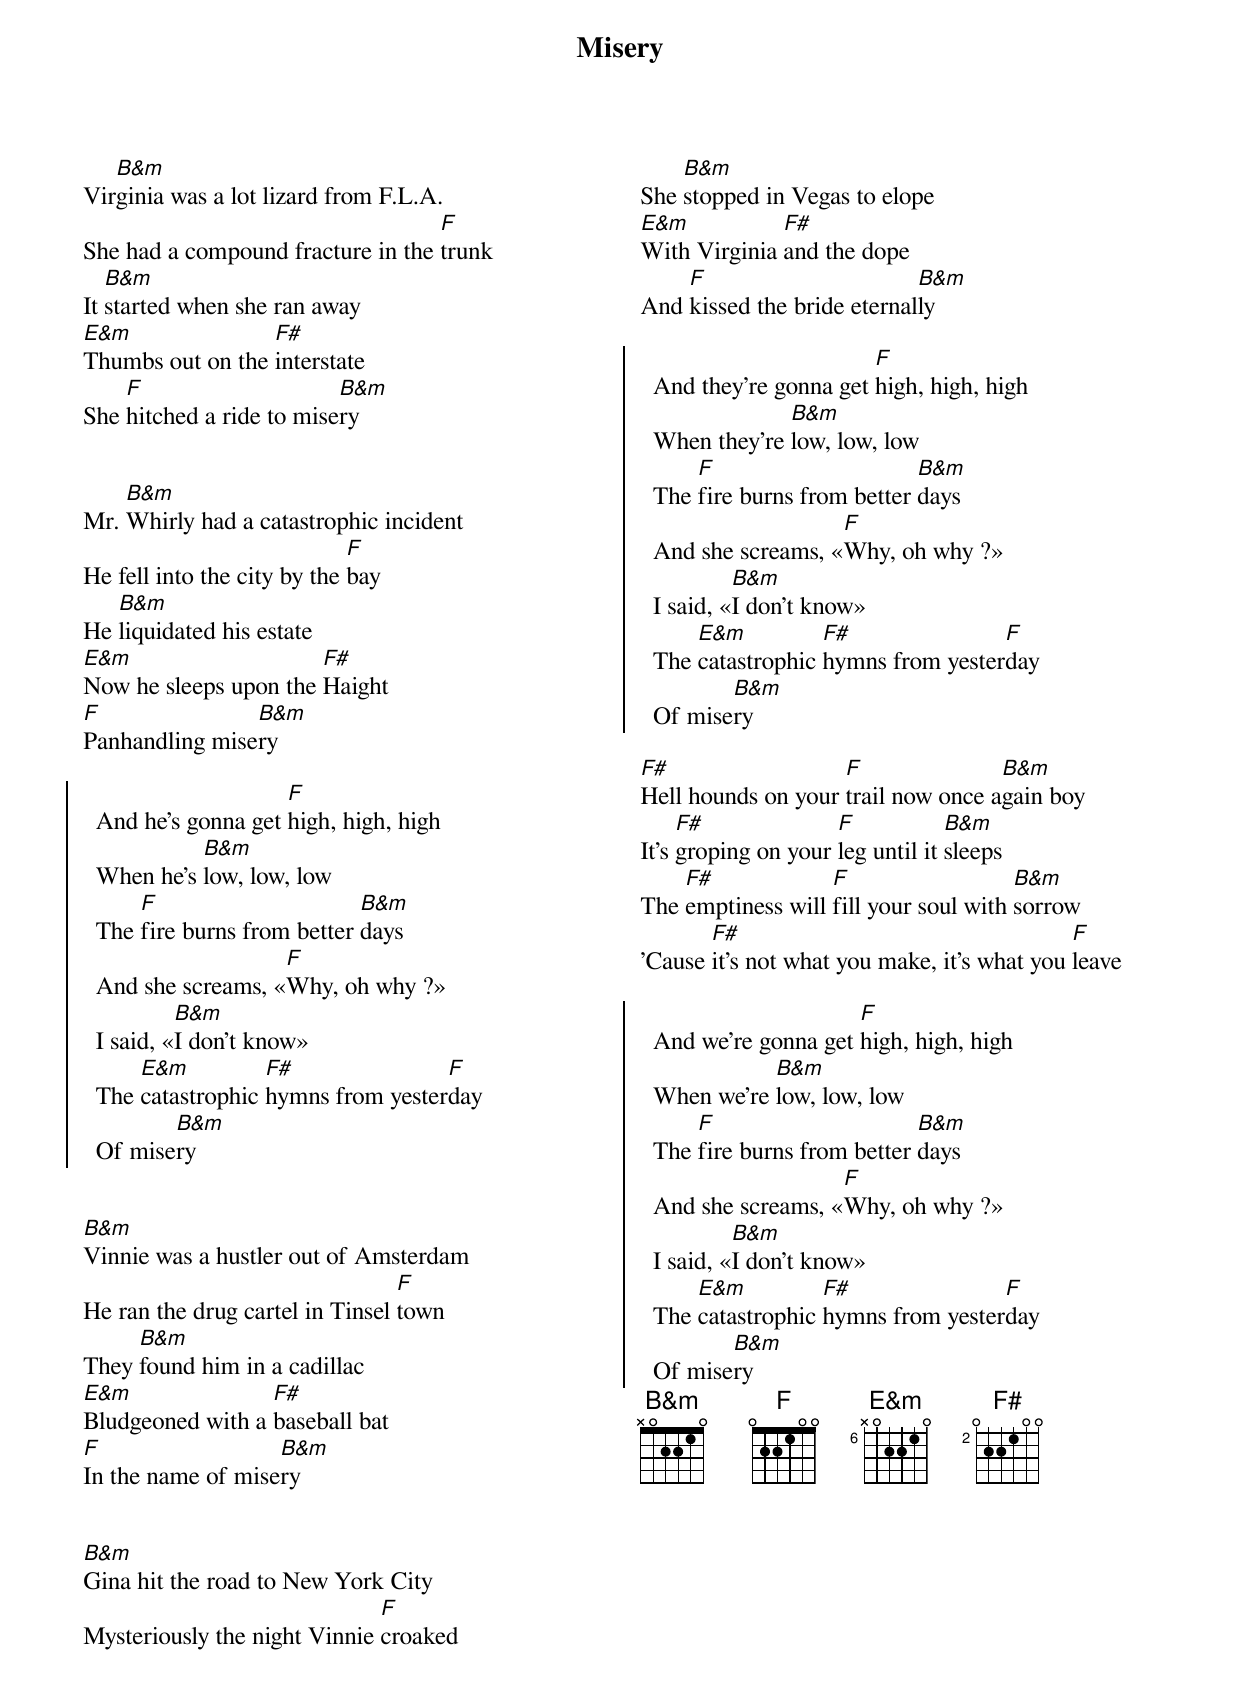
{title: Misery}
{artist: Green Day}
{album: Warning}
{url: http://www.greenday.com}
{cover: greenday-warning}
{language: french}
{columns: 2}
{define: B&m base-fret 1 frets X 0 2 2 1 0}
{define: F base-fret 1 frets 0 2 2 1 0 0}
{define: E&m base-fret 6 frets X 0 2 2 1 0}
{define: F# base-fret 2 frets 0 2 2 1 0 0}


Vir[B&m]ginia was a lot lizard from F.L.A.
She had a compound fracture in the [F]trunk
It [B&m]started when she ran away
[E&m]Thumbs out on the [F#]interstate
She [F]hitched a ride to mise[B&m]ry


Mr. [B&m]Whirly had a catastrophic incident
He fell into the city by the [F]bay
He [B&m]liquidated his estate
[E&m]Now he sleeps upon the [F#]Haight
[F]Panhandling mise[B&m]ry

{start_of_chorus}
  And he's gonna get [F]high, high, high
  When he's [B&m]low, low, low
  The [F]fire burns from better [B&m]days
  And she screams, «[F]Why, oh why ?»
  I said, «[B&m]I don't know»
  The [E&m]catastrophic [F#]hymns from yester[F]day
  Of mise[B&m]ry
{end_of_chorus}


[B&m]Vinnie was a hustler out of Amsterdam
He ran the drug cartel in Tinsel [F]town
They [B&m]found him in a cadillac
[E&m]Bludgeoned with a [F#]baseball bat
[F]In the name of mise[B&m]ry


[B&m]Gina hit the road to New York City
Mysteriously the night Vinnie [F]croaked
She [B&m]stopped in Vegas to elope
[E&m]With Virginia [F#]and the dope
And [F]kissed the bride eternal[B&m]ly

{start_of_chorus}
  And they're gonna get [F]high, high, high
  When they're [B&m]low, low, low
  The [F]fire burns from better [B&m]days
  And she screams, «[F]Why, oh why ?»
  I said, «[B&m]I don't know»
  The [E&m]catastrophic [F#]hymns from yester[F]day
  Of mise[B&m]ry
{end_of_chorus}

{start_of_bridge}
[F#]Hell hounds on your [F]trail now once a[B&m]gain boy
It's [F#]groping on your [F]leg until it [B&m]sleeps
The [F#]emptiness will [F]fill your soul with [B&m]sorrow
'Cause [F#]it's not what you make, it's what you [F]leave
{end_of_bridge}

{start_of_chorus}
  And we're gonna get [F]high, high, high
  When we're [B&m]low, low, low
  The [F]fire burns from better [B&m]days
  And she screams, «[F]Why, oh why ?»
  I said, «[B&m]I don't know»
  The [E&m]catastrophic [F#]hymns from yester[F]day
  Of mise[B&m]ry
{end_of_chorus}
